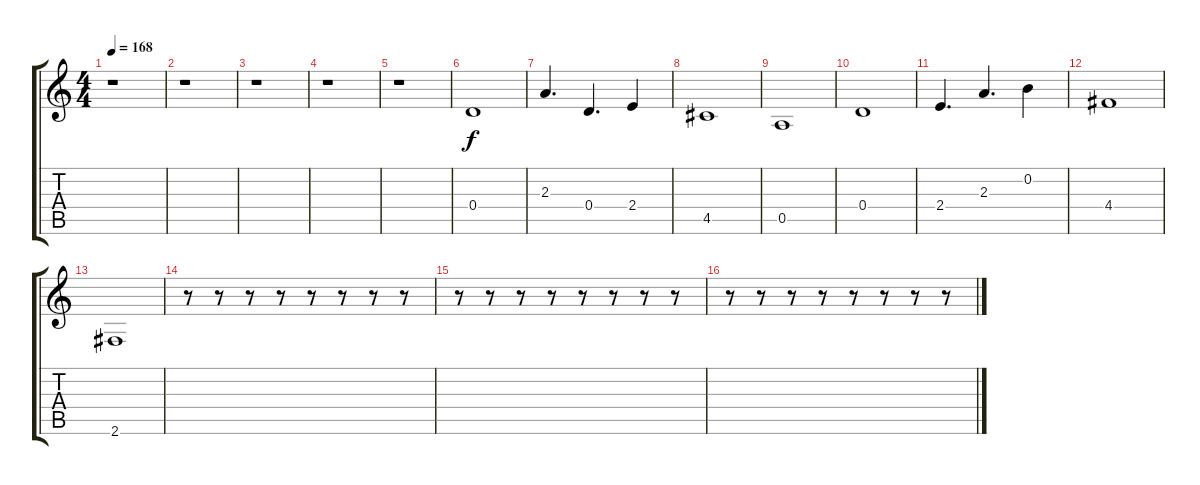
\track "" {instrument electricbassfinger}
\staff {score tabs}
\tuning (E4 B3 G3 D3 A2 E2) {hide}
\ts (4 4)
\tempo 168
\clef g2
\ks c
r.1{dy f} |
r.1 |
r.1 |
r.1 |
r.1 |
0.4.1 |
2.3.4{d} 0.4.4{d} 2.4.4 |
4.5.1 |
0.5.1 |
0.4.1 |
2.4.4{d} 2.3.4{d} 0.2.4 |
4.4.1 |
2.6.1 |
r.8 r.8 r.8 r.8 r.8 r.8 r.8 r.8 |
r.8 r.8 r.8 r.8 r.8 r.8 r.8 r.8 |
r.8 r.8 r.8 r.8 r.8 r.8 r.8 r.8
